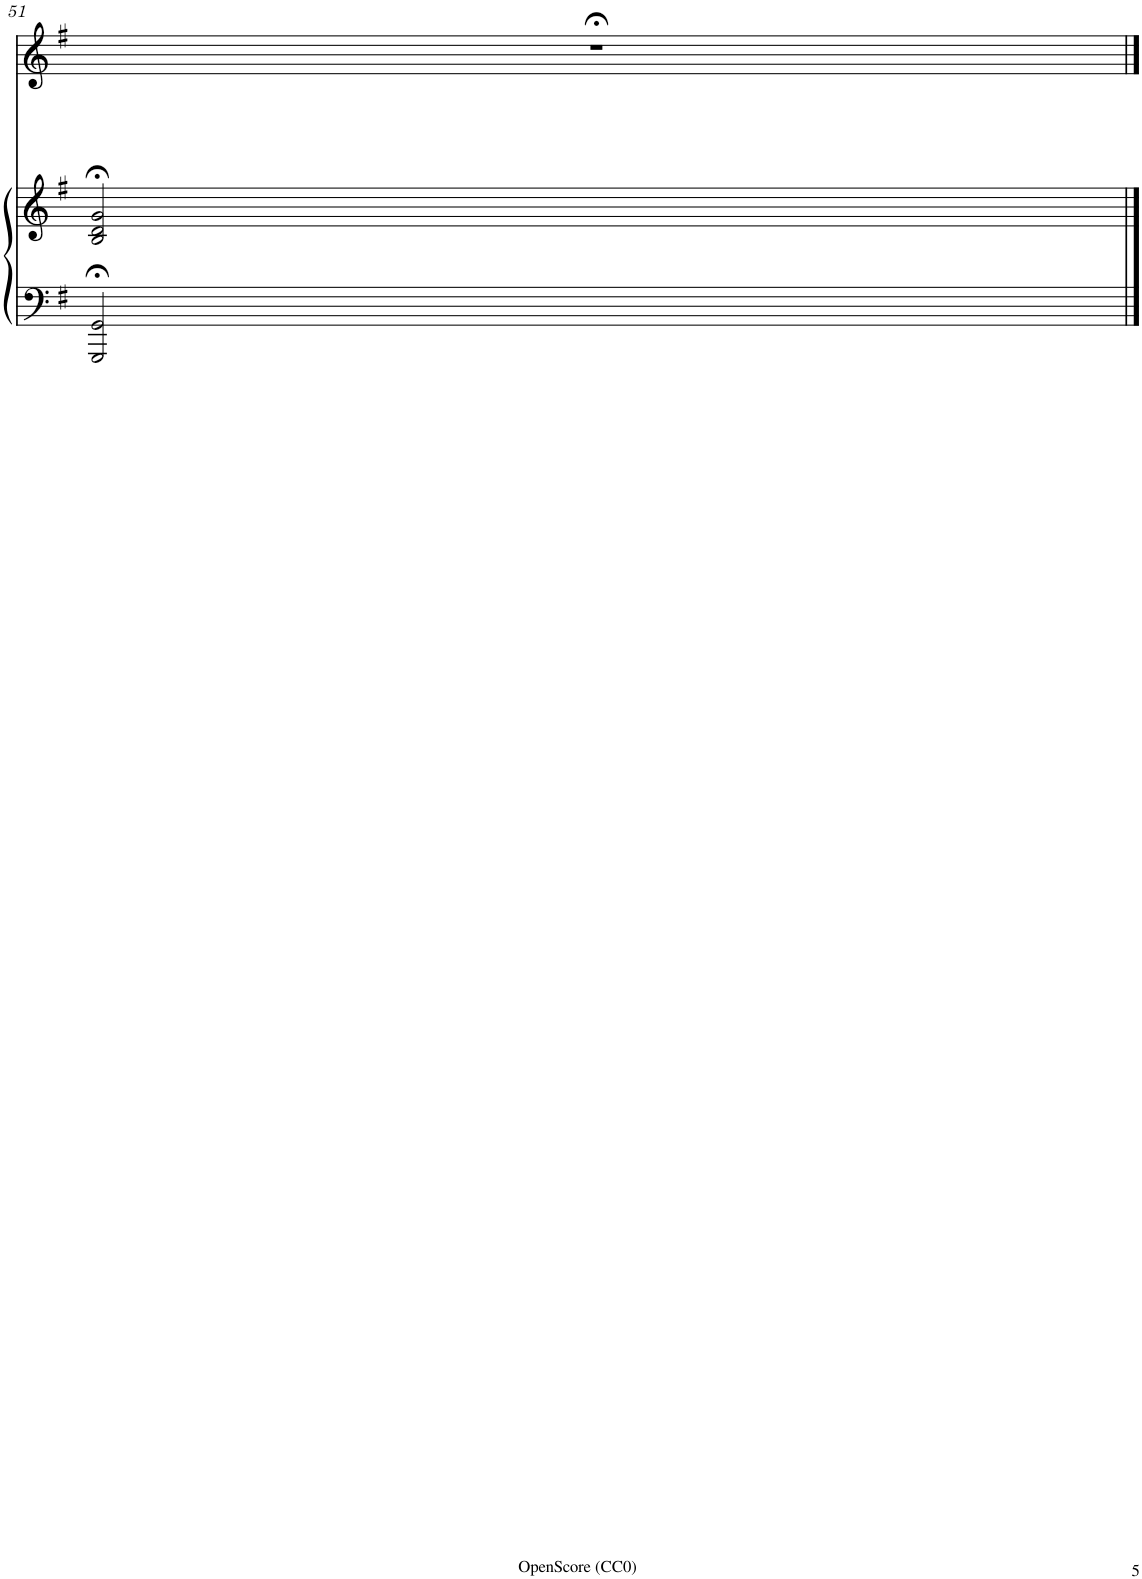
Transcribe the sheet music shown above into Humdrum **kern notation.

**kern	**kern	**kern
*part2	*part2	*part1
*staff3	*staff2	*staff1
*I"Pianoforte	*	*I"Singstimme Voice
*I'Pno	*	*
!!LO:PB:g=z
*clefF4	*clefG2	*clefG2
*k[f#]	*k[f#]	*k[f#]
*M2/4	*M2/4	*M2/4
=51	=51	=51
2GGG/;< 2GG/;<	2B/;< 2d/;< 2g/;<	2r;<
==	==	==
*-	*-	*-
